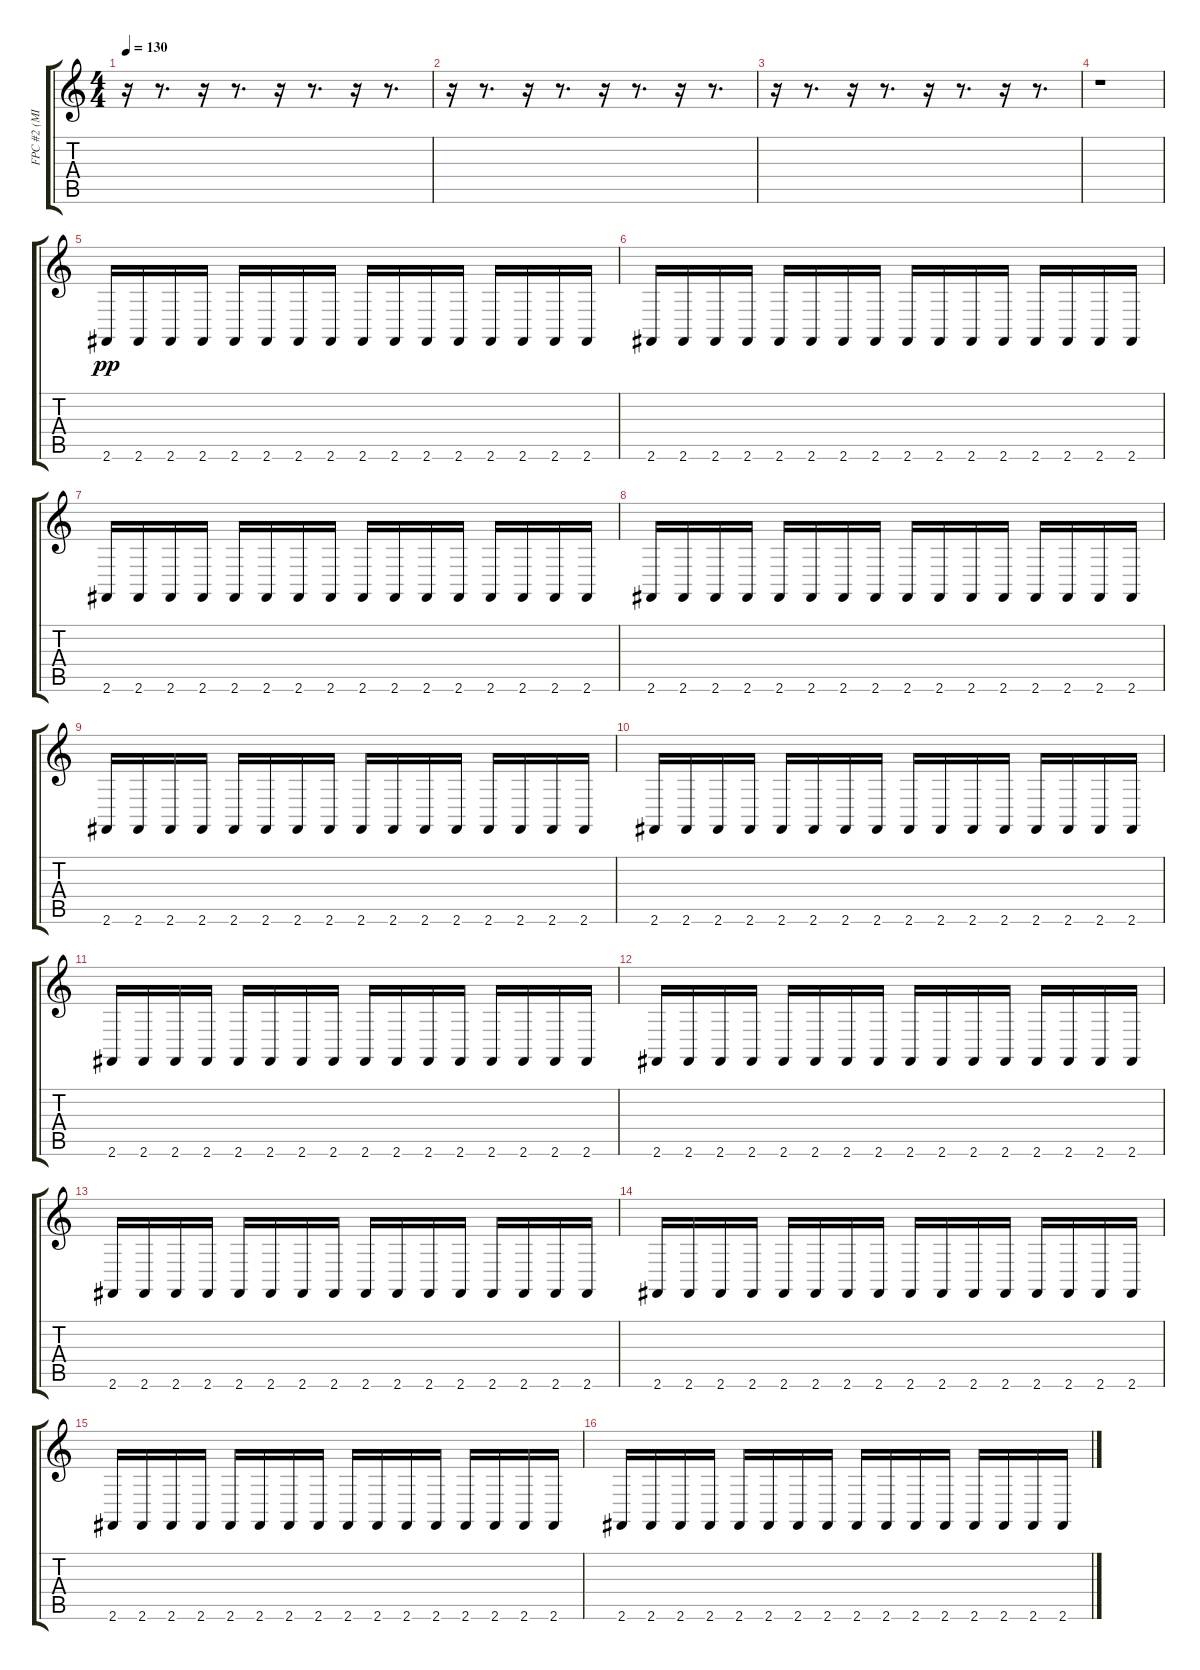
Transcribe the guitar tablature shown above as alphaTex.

\track ("FPC #2 (MIDI)" "FPC #2 (MI") {instrument acousticgrandpiano}
\staff {score tabs}
\tuning (E4 B3 G3 D3 A2 E2) {hide}
\ts (4 4)
\tempo 130
\clef g2
\ks c
r.16{dy pp} r.8{d} r.16 r.8{d} r.16 r.8{d} r.16 r.8{d} |
r.16 r.8{d} r.16 r.8{d} r.16 r.8{d} r.16 r.8{d} |
r.16 r.8{d} r.16 r.8{d} r.16 r.8{d} r.16 r.8{d} |
r.1 |
2.6.16 2.6.16 2.6.16 2.6.16 2.6.16 2.6.16 2.6.16 2.6.16 2.6.16 2.6.16 2.6.16 2.6.16 2.6.16 2.6.16 2.6.16 2.6.16 |
2.6.16 2.6.16 2.6.16 2.6.16 2.6.16 2.6.16 2.6.16 2.6.16 2.6.16 2.6.16 2.6.16 2.6.16 2.6.16 2.6.16 2.6.16 2.6.16 |
2.6.16 2.6.16 2.6.16 2.6.16 2.6.16 2.6.16 2.6.16 2.6.16 2.6.16 2.6.16 2.6.16 2.6.16 2.6.16 2.6.16 2.6.16 2.6.16 |
2.6.16 2.6.16 2.6.16 2.6.16 2.6.16 2.6.16 2.6.16 2.6.16 2.6.16 2.6.16 2.6.16 2.6.16 2.6.16 2.6.16 2.6.16 2.6.16 |
2.6.16 2.6.16 2.6.16 2.6.16 2.6.16 2.6.16 2.6.16 2.6.16 2.6.16 2.6.16 2.6.16 2.6.16 2.6.16 2.6.16 2.6.16 2.6.16 |
2.6.16 2.6.16 2.6.16 2.6.16 2.6.16 2.6.16 2.6.16 2.6.16 2.6.16 2.6.16 2.6.16 2.6.16 2.6.16 2.6.16 2.6.16 2.6.16 |
2.6.16 2.6.16 2.6.16 2.6.16 2.6.16 2.6.16 2.6.16 2.6.16 2.6.16 2.6.16 2.6.16 2.6.16 2.6.16 2.6.16 2.6.16 2.6.16 |
2.6.16 2.6.16 2.6.16 2.6.16 2.6.16 2.6.16 2.6.16 2.6.16 2.6.16 2.6.16 2.6.16 2.6.16 2.6.16 2.6.16 2.6.16 2.6.16 |
2.6.16 2.6.16 2.6.16 2.6.16 2.6.16 2.6.16 2.6.16 2.6.16 2.6.16 2.6.16 2.6.16 2.6.16 2.6.16 2.6.16 2.6.16 2.6.16 |
2.6.16 2.6.16 2.6.16 2.6.16 2.6.16 2.6.16 2.6.16 2.6.16 2.6.16 2.6.16 2.6.16 2.6.16 2.6.16 2.6.16 2.6.16 2.6.16 |
2.6.16 2.6.16 2.6.16 2.6.16 2.6.16 2.6.16 2.6.16 2.6.16 2.6.16 2.6.16 2.6.16 2.6.16 2.6.16 2.6.16 2.6.16 2.6.16 |
2.6.16 2.6.16 2.6.16 2.6.16 2.6.16 2.6.16 2.6.16 2.6.16 2.6.16 2.6.16 2.6.16 2.6.16 2.6.16 2.6.16 2.6.16 2.6.16
